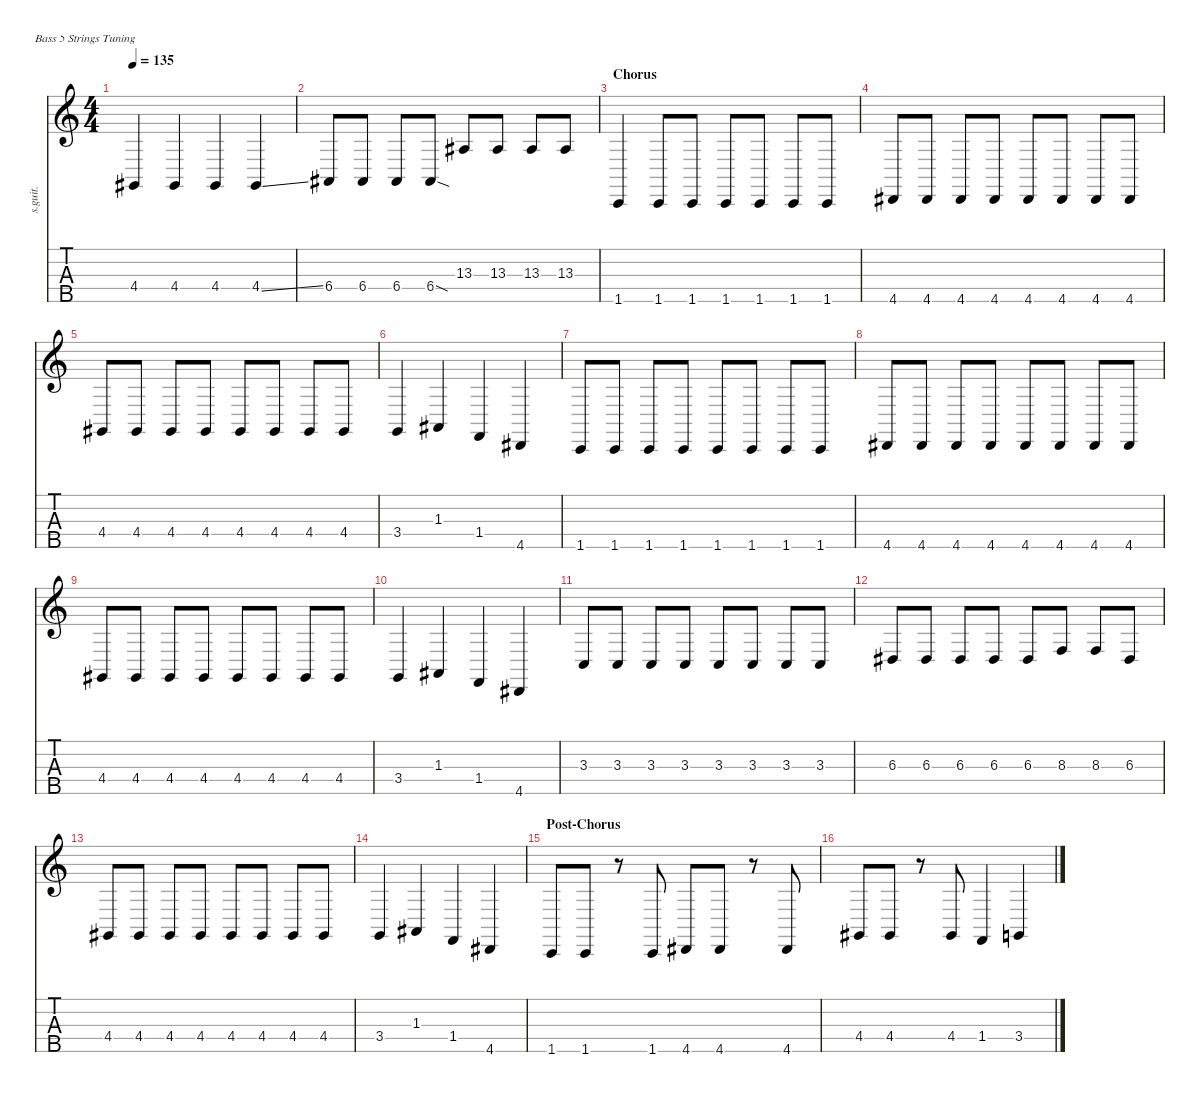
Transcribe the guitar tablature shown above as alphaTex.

\defaultSystemsLayout 4
\hideDynamics
\bracketExtendMode nobrackets
\track ("John Cooper (5-String)" "s.guit.") {instrument electricbassfinger}
\staff {score tabs}
\tuning (G2 D2 A1 E1 B0)
\ts (4 4)
\tempo 135
\clef g2
\ks c
4.4{acc #}.4{lyrics (0 "") lyrics (1 "") lyrics (2 "") lyrics (3 "") lyrics (4 "") dy f} 4.4{acc #}.4{lyrics (0 "") lyrics (1 "") lyrics (2 "") lyrics (3 "") lyrics (4 "")} 4.4{acc #}.4{lyrics (0 "") lyrics (1 "") lyrics (2 "") lyrics (3 "") lyrics (4 "")} 4.4{ss acc #}.4{lyrics (0 "") lyrics (1 "") lyrics (2 "") lyrics (3 "") lyrics (4 "")} |
6.4{acc #}.8{lyrics (0 "") lyrics (1 "") lyrics (2 "") lyrics (3 "") lyrics (4 "")} 6.4{acc #}.8{lyrics (0 "") lyrics (1 "") lyrics (2 "") lyrics (3 "") lyrics (4 "")} 6.4{acc #}.8{lyrics (0 "") lyrics (1 "") lyrics (2 "") lyrics (3 "") lyrics (4 "")} 6.4{sod acc #}.8{lyrics (0 "") lyrics (1 "") lyrics (2 "") lyrics (3 "") lyrics (4 "")} 13.3{acc #}.8{lyrics (0 "") lyrics (1 "") lyrics (2 "") lyrics (3 "") lyrics (4 "")} 13.3{acc #}.8{lyrics (0 "") lyrics (1 "") lyrics (2 "") lyrics (3 "") lyrics (4 "")} 13.3{acc #}.8{lyrics (0 "") lyrics (1 "") lyrics (2 "") lyrics (3 "") lyrics (4 "")} 13.3{acc #}.8{lyrics (0 "") lyrics (1 "") lyrics (2 "") lyrics (3 "") lyrics (4 "")} |
\section ("" "Chorus")
1.5.4{lyrics (0 "") lyrics (1 "") lyrics (2 "") lyrics (3 "") lyrics (4 "")} 1.5.8{lyrics (0 "") lyrics (1 "") lyrics (2 "") lyrics (3 "") lyrics (4 "")} 1.5.8{lyrics (0 "") lyrics (1 "") lyrics (2 "") lyrics (3 "") lyrics (4 "")} 1.5.8{lyrics (0 "") lyrics (1 "") lyrics (2 "") lyrics (3 "") lyrics (4 "")} 1.5.8{lyrics (0 "") lyrics (1 "") lyrics (2 "") lyrics (3 "") lyrics (4 "")} 1.5.8{lyrics (0 "") lyrics (1 "") lyrics (2 "") lyrics (3 "") lyrics (4 "")} 1.5.8{lyrics (0 "") lyrics (1 "") lyrics (2 "") lyrics (3 "") lyrics (4 "")} |
4.5{acc #}.8{lyrics (0 "") lyrics (1 "") lyrics (2 "") lyrics (3 "") lyrics (4 "")} 4.5{acc #}.8{lyrics (0 "") lyrics (1 "") lyrics (2 "") lyrics (3 "") lyrics (4 "")} 4.5{acc #}.8{lyrics (0 "") lyrics (1 "") lyrics (2 "") lyrics (3 "") lyrics (4 "")} 4.5{acc #}.8{lyrics (0 "") lyrics (1 "") lyrics (2 "") lyrics (3 "") lyrics (4 "")} 4.5{acc #}.8{lyrics (0 "") lyrics (1 "") lyrics (2 "") lyrics (3 "") lyrics (4 "")} 4.5{acc #}.8{lyrics (0 "") lyrics (1 "") lyrics (2 "") lyrics (3 "") lyrics (4 "")} 4.5{acc #}.8{lyrics (0 "") lyrics (1 "") lyrics (2 "") lyrics (3 "") lyrics (4 "")} 4.5{acc #}.8{lyrics (0 "") lyrics (1 "") lyrics (2 "") lyrics (3 "") lyrics (4 "")} |
4.4{acc #}.8{lyrics (0 "") lyrics (1 "") lyrics (2 "") lyrics (3 "") lyrics (4 "")} 4.4{acc #}.8{lyrics (0 "") lyrics (1 "") lyrics (2 "") lyrics (3 "") lyrics (4 "")} 4.4{acc #}.8{lyrics (0 "") lyrics (1 "") lyrics (2 "") lyrics (3 "") lyrics (4 "")} 4.4{acc #}.8{lyrics (0 "") lyrics (1 "") lyrics (2 "") lyrics (3 "") lyrics (4 "")} 4.4{acc #}.8{lyrics (0 "") lyrics (1 "") lyrics (2 "") lyrics (3 "") lyrics (4 "")} 4.4{acc #}.8{lyrics (0 "") lyrics (1 "") lyrics (2 "") lyrics (3 "") lyrics (4 "")} 4.4{acc #}.8{lyrics (0 "") lyrics (1 "") lyrics (2 "") lyrics (3 "") lyrics (4 "")} 4.4{acc #}.8{lyrics (0 "") lyrics (1 "") lyrics (2 "") lyrics (3 "") lyrics (4 "")} |
3.4.4{lyrics (0 "") lyrics (1 "") lyrics (2 "") lyrics (3 "") lyrics (4 "")} 1.3{acc #}.4{lyrics (0 "") lyrics (1 "") lyrics (2 "") lyrics (3 "") lyrics (4 "")} 1.4.4{lyrics (0 "") lyrics (1 "") lyrics (2 "") lyrics (3 "") lyrics (4 "")} 4.5{acc #}.4{lyrics (0 "") lyrics (1 "") lyrics (2 "") lyrics (3 "") lyrics (4 "")} |
1.5.8{lyrics (0 "") lyrics (1 "") lyrics (2 "") lyrics (3 "") lyrics (4 "")} 1.5.8{lyrics (0 "") lyrics (1 "") lyrics (2 "") lyrics (3 "") lyrics (4 "")} 1.5.8{lyrics (0 "") lyrics (1 "") lyrics (2 "") lyrics (3 "") lyrics (4 "")} 1.5.8{lyrics (0 "") lyrics (1 "") lyrics (2 "") lyrics (3 "") lyrics (4 "")} 1.5.8{lyrics (0 "") lyrics (1 "") lyrics (2 "") lyrics (3 "") lyrics (4 "")} 1.5.8{lyrics (0 "") lyrics (1 "") lyrics (2 "") lyrics (3 "") lyrics (4 "")} 1.5.8{lyrics (0 "") lyrics (1 "") lyrics (2 "") lyrics (3 "") lyrics (4 "")} 1.5.8{lyrics (0 "") lyrics (1 "") lyrics (2 "") lyrics (3 "") lyrics (4 "")} |
4.5{acc #}.8{lyrics (0 "") lyrics (1 "") lyrics (2 "") lyrics (3 "") lyrics (4 "")} 4.5{acc #}.8{lyrics (0 "") lyrics (1 "") lyrics (2 "") lyrics (3 "") lyrics (4 "")} 4.5{acc #}.8{lyrics (0 "") lyrics (1 "") lyrics (2 "") lyrics (3 "") lyrics (4 "")} 4.5{acc #}.8{lyrics (0 "") lyrics (1 "") lyrics (2 "") lyrics (3 "") lyrics (4 "")} 4.5{acc #}.8{lyrics (0 "") lyrics (1 "") lyrics (2 "") lyrics (3 "") lyrics (4 "")} 4.5{acc #}.8{lyrics (0 "") lyrics (1 "") lyrics (2 "") lyrics (3 "") lyrics (4 "")} 4.5{acc #}.8{lyrics (0 "") lyrics (1 "") lyrics (2 "") lyrics (3 "") lyrics (4 "")} 4.5{acc #}.8{lyrics (0 "") lyrics (1 "") lyrics (2 "") lyrics (3 "") lyrics (4 "")} |
4.4{acc #}.8{lyrics (0 "") lyrics (1 "") lyrics (2 "") lyrics (3 "") lyrics (4 "")} 4.4{acc #}.8{lyrics (0 "") lyrics (1 "") lyrics (2 "") lyrics (3 "") lyrics (4 "")} 4.4{acc #}.8{lyrics (0 "") lyrics (1 "") lyrics (2 "") lyrics (3 "") lyrics (4 "")} 4.4{acc #}.8{lyrics (0 "") lyrics (1 "") lyrics (2 "") lyrics (3 "") lyrics (4 "")} 4.4{acc #}.8{lyrics (0 "") lyrics (1 "") lyrics (2 "") lyrics (3 "") lyrics (4 "")} 4.4{acc #}.8{lyrics (0 "") lyrics (1 "") lyrics (2 "") lyrics (3 "") lyrics (4 "")} 4.4{acc #}.8{lyrics (0 "") lyrics (1 "") lyrics (2 "") lyrics (3 "") lyrics (4 "")} 4.4{acc #}.8{lyrics (0 "") lyrics (1 "") lyrics (2 "") lyrics (3 "") lyrics (4 "")} |
3.4.4{lyrics (0 "") lyrics (1 "") lyrics (2 "") lyrics (3 "") lyrics (4 "")} 1.3{acc #}.4{lyrics (0 "") lyrics (1 "") lyrics (2 "") lyrics (3 "") lyrics (4 "")} 1.4.4{lyrics (0 "") lyrics (1 "") lyrics (2 "") lyrics (3 "") lyrics (4 "")} 4.5{acc #}.4{lyrics (0 "") lyrics (1 "") lyrics (2 "") lyrics (3 "") lyrics (4 "")} |
3.3.8{lyrics (0 "") lyrics (1 "") lyrics (2 "") lyrics (3 "") lyrics (4 "")} 3.3.8{lyrics (0 "") lyrics (1 "") lyrics (2 "") lyrics (3 "") lyrics (4 "")} 3.3.8{lyrics (0 "") lyrics (1 "") lyrics (2 "") lyrics (3 "") lyrics (4 "")} 3.3.8{lyrics (0 "") lyrics (1 "") lyrics (2 "") lyrics (3 "") lyrics (4 "")} 3.3.8{lyrics (0 "") lyrics (1 "") lyrics (2 "") lyrics (3 "") lyrics (4 "")} 3.3.8{lyrics (0 "") lyrics (1 "") lyrics (2 "") lyrics (3 "") lyrics (4 "")} 3.3.8{lyrics (0 "") lyrics (1 "") lyrics (2 "") lyrics (3 "") lyrics (4 "")} 3.3.8{lyrics (0 "") lyrics (1 "") lyrics (2 "") lyrics (3 "") lyrics (4 "")} |
6.3{acc #}.8{lyrics (0 "") lyrics (1 "") lyrics (2 "") lyrics (3 "") lyrics (4 "")} 6.3{acc #}.8{lyrics (0 "") lyrics (1 "") lyrics (2 "") lyrics (3 "") lyrics (4 "")} 6.3{acc #}.8{lyrics (0 "") lyrics (1 "") lyrics (2 "") lyrics (3 "") lyrics (4 "")} 6.3{acc #}.8{lyrics (0 "") lyrics (1 "") lyrics (2 "") lyrics (3 "") lyrics (4 "")} 6.3{acc #}.8{lyrics (0 "") lyrics (1 "") lyrics (2 "") lyrics (3 "") lyrics (4 "")} 8.3.8{lyrics (0 "") lyrics (1 "") lyrics (2 "") lyrics (3 "") lyrics (4 "")} 8.3.8{lyrics (0 "") lyrics (1 "") lyrics (2 "") lyrics (3 "") lyrics (4 "")} 6.3{acc #}.8{lyrics (0 "") lyrics (1 "") lyrics (2 "") lyrics (3 "") lyrics (4 "")} |
4.4{acc #}.8{lyrics (0 "") lyrics (1 "") lyrics (2 "") lyrics (3 "") lyrics (4 "")} 4.4{acc #}.8{lyrics (0 "") lyrics (1 "") lyrics (2 "") lyrics (3 "") lyrics (4 "")} 4.4{acc #}.8{lyrics (0 "") lyrics (1 "") lyrics (2 "") lyrics (3 "") lyrics (4 "")} 4.4{acc #}.8{lyrics (0 "") lyrics (1 "") lyrics (2 "") lyrics (3 "") lyrics (4 "")} 4.4{acc #}.8{lyrics (0 "") lyrics (1 "") lyrics (2 "") lyrics (3 "") lyrics (4 "")} 4.4{acc #}.8{lyrics (0 "") lyrics (1 "") lyrics (2 "") lyrics (3 "") lyrics (4 "")} 4.4{acc #}.8{lyrics (0 "") lyrics (1 "") lyrics (2 "") lyrics (3 "") lyrics (4 "")} 4.4{acc #}.8{lyrics (0 "") lyrics (1 "") lyrics (2 "") lyrics (3 "") lyrics (4 "")} |
3.4.4{lyrics (0 "") lyrics (1 "") lyrics (2 "") lyrics (3 "") lyrics (4 "")} 1.3{acc #}.4{lyrics (0 "") lyrics (1 "") lyrics (2 "") lyrics (3 "") lyrics (4 "")} 1.4.4{lyrics (0 "") lyrics (1 "") lyrics (2 "") lyrics (3 "") lyrics (4 "")} 4.5{acc #}.4{lyrics (0 "") lyrics (1 "") lyrics (2 "") lyrics (3 "") lyrics (4 "")} |
\section ("" "Post-Chorus")
1.5.8{lyrics (0 "") lyrics (1 "") lyrics (2 "") lyrics (3 "") lyrics (4 "")} 1.5.8{lyrics (0 "") lyrics (1 "") lyrics (2 "") lyrics (3 "") lyrics (4 "")} r.8 1.5.8{lyrics (0 "") lyrics (1 "") lyrics (2 "") lyrics (3 "") lyrics (4 "")} 4.5{acc #}.8{lyrics (0 "") lyrics (1 "") lyrics (2 "") lyrics (3 "") lyrics (4 "")} 4.5{acc #}.8{lyrics (0 "") lyrics (1 "") lyrics (2 "") lyrics (3 "") lyrics (4 "")} r.8 4.5{acc #}.8{lyrics (0 "") lyrics (1 "") lyrics (2 "") lyrics (3 "") lyrics (4 "")} |
4.4{acc #}.8{lyrics (0 "") lyrics (1 "") lyrics (2 "") lyrics (3 "") lyrics (4 "")} 4.4{acc #}.8{lyrics (0 "") lyrics (1 "") lyrics (2 "") lyrics (3 "") lyrics (4 "")} r.8 4.4{acc #}.8{lyrics (0 "") lyrics (1 "") lyrics (2 "") lyrics (3 "") lyrics (4 "")} 1.4.4{lyrics (0 "") lyrics (1 "") lyrics (2 "") lyrics (3 "") lyrics (4 "")} 3.4.4{lyrics (0 "") lyrics (1 "") lyrics (2 "") lyrics (3 "") lyrics (4 "")}
